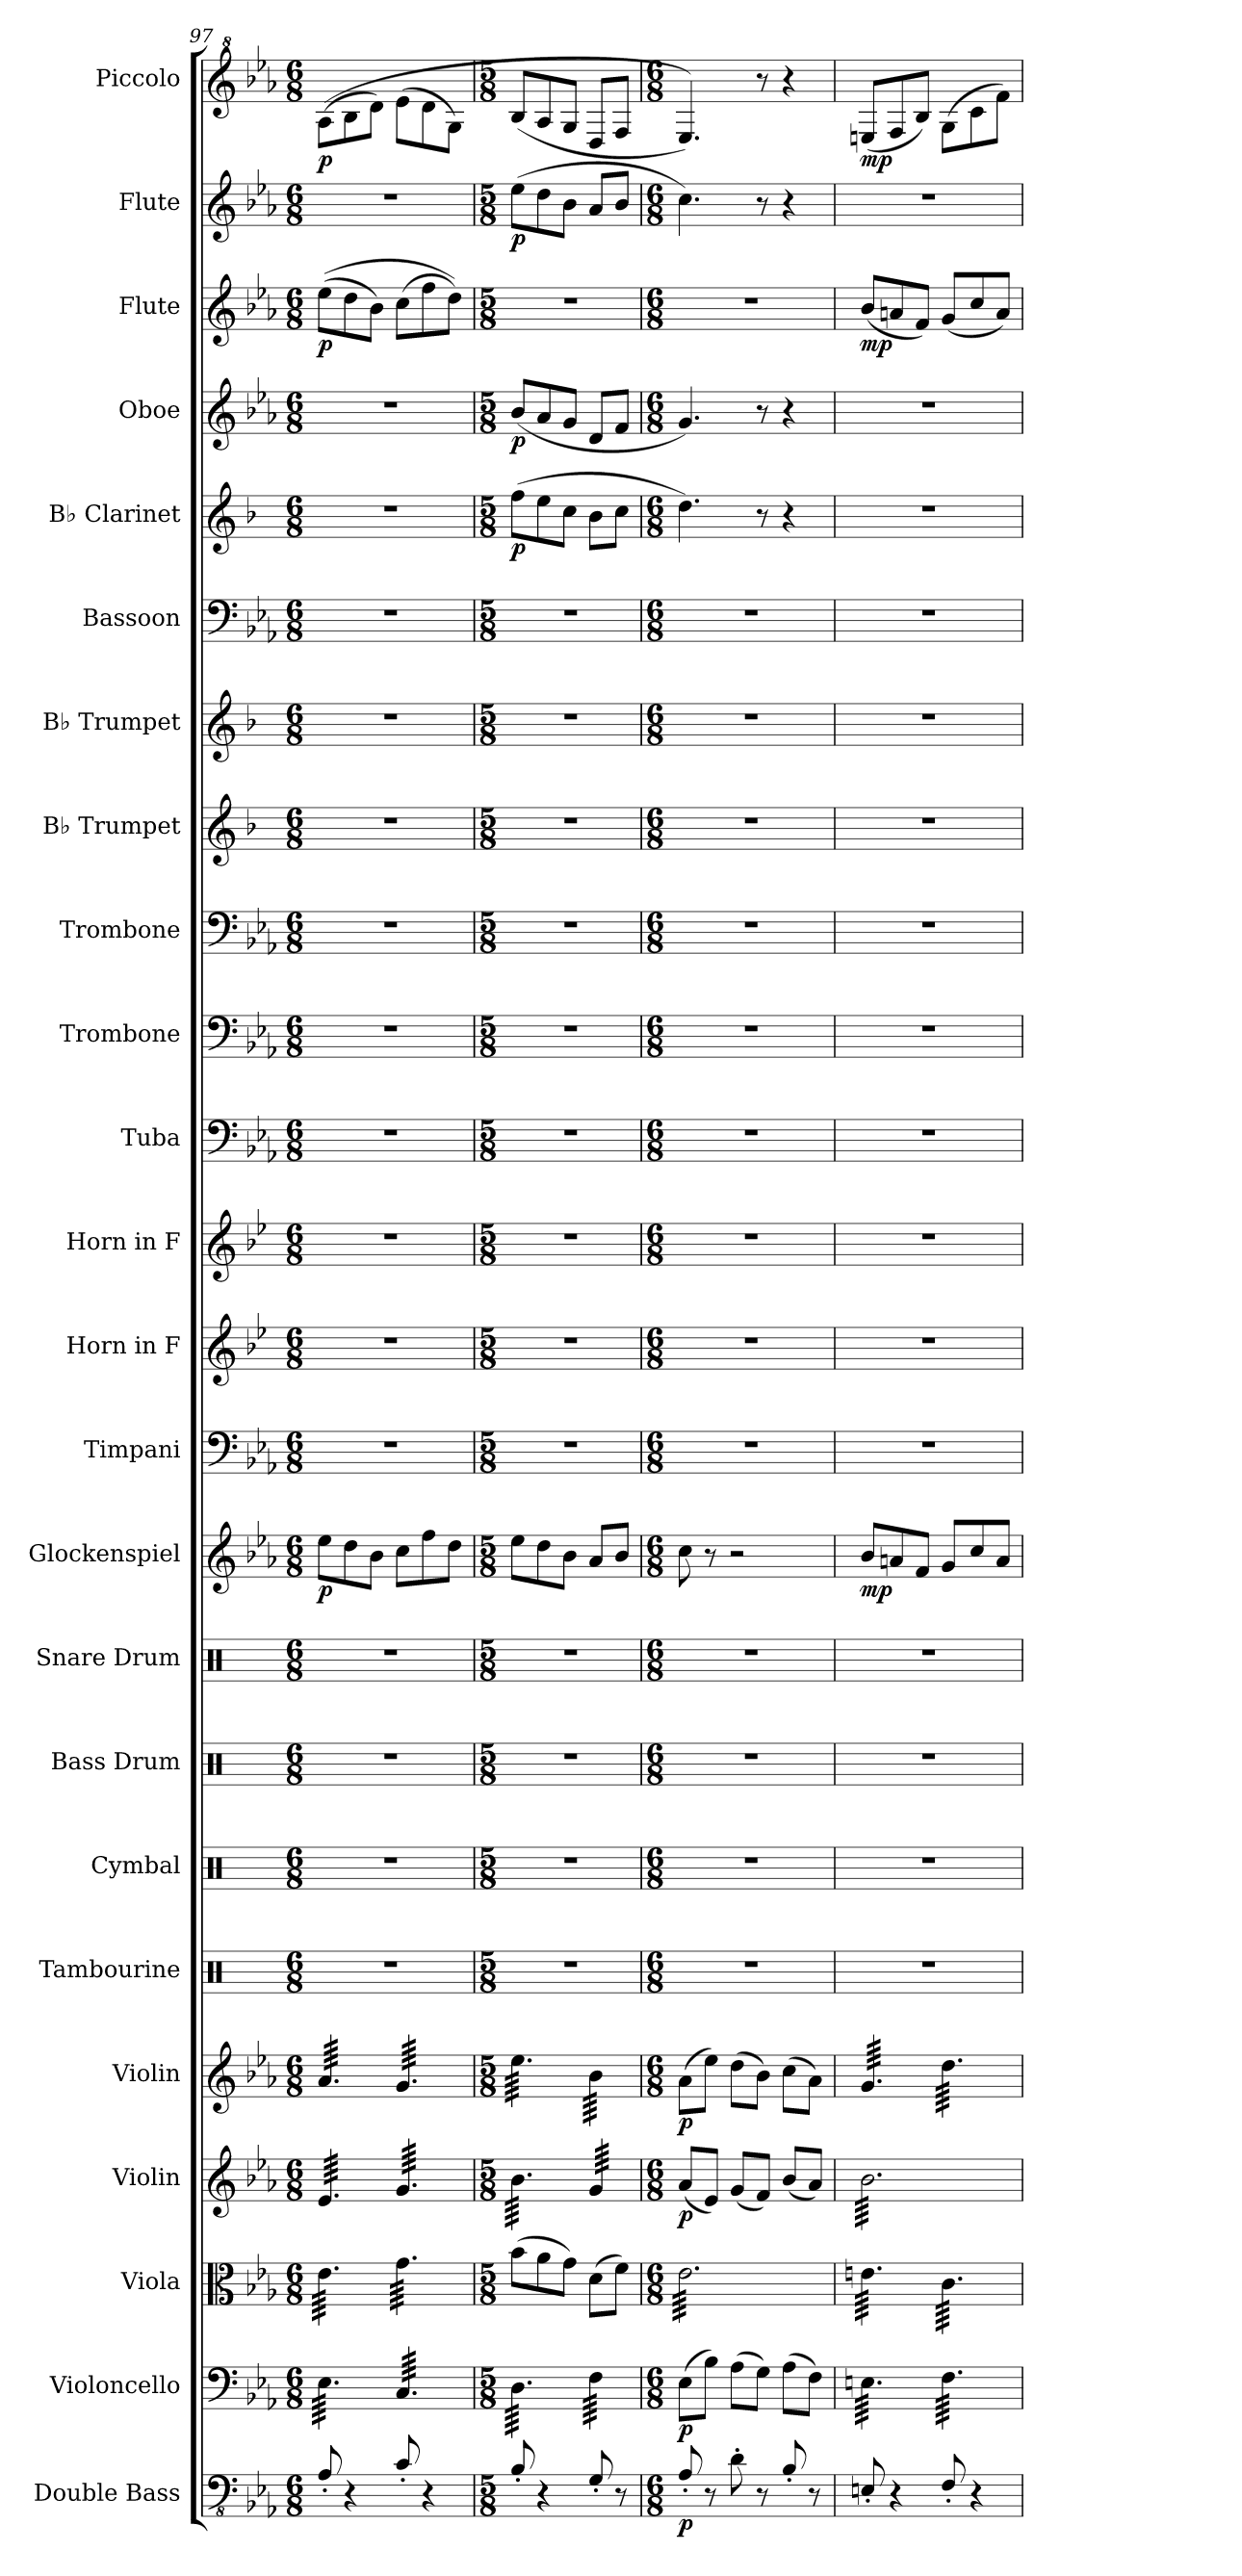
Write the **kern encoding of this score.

**kern	**dynam	**kern	**dynam	**kern	**kern	**dynam	**kern	**dynam	**kern	**kern	**kern	**kern	**kern	**dynam	**kern	**kern	**kern	**kern	**kern	**kern	**kern	**kern	**kern	**kern	**dynam	**kern	**dynam	**kern	**dynam	**kern	**dynam	**kern	**dynam
*part24	*part24	*part23	*part23	*part22	*part21	*part21	*part20	*part20	*part19	*part18	*part17	*part16	*part15	*part15	*part14	*part13	*part12	*part11	*part10	*part9	*part8	*part7	*part6	*part5	*part5	*part4	*part4	*part3	*part3	*part2	*part2	*part1	*part1
*staff24	*staff24	*staff23	*staff23	*staff22	*staff21	*staff21	*staff20	*staff20	*staff19	*staff18	*staff17	*staff16	*staff15	*staff15	*staff14	*staff13	*staff12	*staff11	*staff10	*staff9	*staff8	*staff7	*staff6	*staff5	*staff5	*staff4	*staff4	*staff3	*staff3	*staff2	*staff2	*staff1	*staff1
*I"Double Bass	*	*I"Violoncello	*	*I"Viola	*I"Violin	*	*I"Violin	*	*I"Tambourine	*I"Cymbal	*I"Bass Drum	*I"Snare Drum	*I"Glockenspiel	*	*I"Timpani	*I"Horn in F	*I"Horn in F	*I"Tuba	*I"Trombone	*I"Trombone	*I"B♭ Trumpet	*I"B♭ Trumpet	*I"Bassoon	*I"B♭ Clarinet	*	*I"Oboe	*	*I"Flute	*	*I"Flute	*	*I"Piccolo	*
*I'Db.	*	*I'Vc.	*	*I'Vla.	*I'Vln.	*	*I'Vln.	*	*I'Tamb.	*I'Cym.	*I'B. Dr.	*I'Sn. Dr.	*I'Glk.	*	*I'Timp.	*	*	*I'Tba.	*I'Tbn.	*I'Tbn.	*I'B♭ Tpt.	*I'B♭ Tpt.	*I'Bsn.	*I'B♭ Cl.	*	*I'Ob.	*	*I'Fl.	*	*I'Fl.	*	*I'Picc.	*
*clefFv4	*	*clefF4	*	*clefC3	*clefG2	*	*clefG2	*	*clefX	*clefX	*clefX	*clefX	*clefG2	*	*clefF4	*clefG2	*clefG2	*clefF4	*clefF4	*clefF4	*clefG2	*clefG2	*clefF4	*clefG2	*	*clefG2	*	*clefG2	*	*clefG2	*	*clefG^2	*
*ITrd7c12	*	*	*	*	*	*	*	*	*	*	*	*	*ITrd-14c-24	*	*	*ITrd4c7	*ITrd4c7	*	*	*	*ITrd1c2	*ITrd1c2	*	*ITrd1c2	*	*	*	*	*	*	*	*ITrd-7c-12	*
*k[b-e-a-]	*	*k[b-e-a-]	*	*k[b-e-a-]	*k[b-e-a-]	*	*k[b-e-a-]	*	*k[]	*k[]	*k[]	*k[]	*k[b-e-a-]	*	*k[b-e-a-]	*k[b-e-a-]	*k[b-e-a-]	*k[b-e-a-]	*k[b-e-a-]	*k[b-e-a-]	*k[b-e-a-]	*k[b-e-a-]	*k[b-e-a-]	*k[b-e-a-]	*	*k[b-e-a-]	*	*k[b-e-a-]	*	*k[b-e-a-]	*	*k[b-e-a-]	*
*M6/8	*	*M6/8	*	*M6/8	*M6/8	*	*M6/8	*	*M6/8	*M6/8	*M6/8	*M6/8	*M6/8	*	*M6/8	*M6/8	*M6/8	*M6/8	*M6/8	*M6/8	*M6/8	*M6/8	*M6/8	*M6/8	*	*M6/8	*	*M6/8	*	*M6/8	*	*M6/8	*
=97	=97	=97	=97	=97	=97	=97	=97	=97	=97	=97	=97	=97	=97	=97	=97	=97	=97	=97	=97	=97	=97	=97	=97	=97	=97	=97	=97	=97	=97	=97	=97	=97	=97
!	!	!	!	!	!	!	!	!	!	!	!	!	!	!LO:DY:b	!	!	!	!	!	!	!	!	!	!	!	!	!	!	!LO:DY:b	!	!	!	!LO:DY:b
*	*	*tremolo	*	*	*	*	*	*	*	*	*	*	*	*	*	*	*	*	*	*	*	*	*	*	*	*	*	*	*	*	*	*	*
*	*	*	*	*tremolo	*	*	*	*	*	*	*	*	*	*	*	*	*	*	*	*	*	*	*	*	*	*	*	*	*	*	*	*	*
*	*	*	*	*	*tremolo	*	*	*	*	*	*	*	*	*	*	*	*	*	*	*	*	*	*	*	*	*	*	*	*	*	*	*	*
*	*	*	*	*	*	*	*tremolo	*	*	*	*	*	*	*	*	*	*	*	*	*	*	*	*	*	*	*	*	*	*	*	*	*	*
8AAA-'/	.	64E-\LLLL	.	64e-\LLLL	64e-/LLLL	.	64a-/LLLL	.	2.r	2.r	2.r	2.r	8eeee-\L	p	2.r	2.r	2.r	2.r	2.r	2.r	2.r	2.r	2.r	2.r	.	2.r	.	(>(>8ee-\L	p	2.r	.	(>(>8aa-\L	p
.	.	64E-\	.	64e-\	64e-/	.	64a-/	.	.	.	.	.	.	.	.	.	.	.	.	.	.	.	.	.	.	.	.	.	.	.	.	.	.
.	.	64E-\	.	64e-\	64e-/	.	64a-/	.	.	.	.	.	.	.	.	.	.	.	.	.	.	.	.	.	.	.	.	.	.	.	.	.	.
.	.	64E-\	.	64e-\	64e-/	.	64a-/	.	.	.	.	.	.	.	.	.	.	.	.	.	.	.	.	.	.	.	.	.	.	.	.	.	.
.	.	64E-\	.	64e-\	64e-/	.	64a-/	.	.	.	.	.	.	.	.	.	.	.	.	.	.	.	.	.	.	.	.	.	.	.	.	.	.
.	.	64E-\	.	64e-\	64e-/	.	64a-/	.	.	.	.	.	.	.	.	.	.	.	.	.	.	.	.	.	.	.	.	.	.	.	.	.	.
.	.	64E-\	.	64e-\	64e-/	.	64a-/	.	.	.	.	.	.	.	.	.	.	.	.	.	.	.	.	.	.	.	.	.	.	.	.	.	.
.	.	64E-\	.	64e-\	64e-/	.	64a-/	.	.	.	.	.	.	.	.	.	.	.	.	.	.	.	.	.	.	.	.	.	.	.	.	.	.
4r	.	64E-\	.	64e-\	64e-/	.	64a-/	.	.	.	.	.	8dddd\	.	.	.	.	.	.	.	.	.	.	.	.	.	.	8dd\	.	.	.	8bb-\	.
.	.	64E-\	.	64e-\	64e-/	.	64a-/	.	.	.	.	.	.	.	.	.	.	.	.	.	.	.	.	.	.	.	.	.	.	.	.	.	.
.	.	64E-\	.	64e-\	64e-/	.	64a-/	.	.	.	.	.	.	.	.	.	.	.	.	.	.	.	.	.	.	.	.	.	.	.	.	.	.
.	.	64E-\	.	64e-\	64e-/	.	64a-/	.	.	.	.	.	.	.	.	.	.	.	.	.	.	.	.	.	.	.	.	.	.	.	.	.	.
.	.	64E-\	.	64e-\	64e-/	.	64a-/	.	.	.	.	.	.	.	.	.	.	.	.	.	.	.	.	.	.	.	.	.	.	.	.	.	.
.	.	64E-\	.	64e-\	64e-/	.	64a-/	.	.	.	.	.	.	.	.	.	.	.	.	.	.	.	.	.	.	.	.	.	.	.	.	.	.
.	.	64E-\	.	64e-\	64e-/	.	64a-/	.	.	.	.	.	.	.	.	.	.	.	.	.	.	.	.	.	.	.	.	.	.	.	.	.	.
.	.	64E-\	.	64e-\	64e-/	.	64a-/	.	.	.	.	.	.	.	.	.	.	.	.	.	.	.	.	.	.	.	.	.	.	.	.	.	.
.	.	64E-\	.	64e-\	64e-/	.	64a-/	.	.	.	.	.	8bbb-\J	.	.	.	.	.	.	.	.	.	.	.	.	.	.	8b-\J)	.	.	.	8ddd\J)	.
.	.	64E-\	.	64e-\	64e-/	.	64a-/	.	.	.	.	.	.	.	.	.	.	.	.	.	.	.	.	.	.	.	.	.	.	.	.	.	.
.	.	64E-\	.	64e-\	64e-/	.	64a-/	.	.	.	.	.	.	.	.	.	.	.	.	.	.	.	.	.	.	.	.	.	.	.	.	.	.
.	.	64E-\	.	64e-\	64e-/	.	64a-/	.	.	.	.	.	.	.	.	.	.	.	.	.	.	.	.	.	.	.	.	.	.	.	.	.	.
.	.	64E-\	.	64e-\	64e-/	.	64a-/	.	.	.	.	.	.	.	.	.	.	.	.	.	.	.	.	.	.	.	.	.	.	.	.	.	.
.	.	64E-\	.	64e-\	64e-/	.	64a-/	.	.	.	.	.	.	.	.	.	.	.	.	.	.	.	.	.	.	.	.	.	.	.	.	.	.
.	.	64E-\	.	64e-\	64e-/	.	64a-/	.	.	.	.	.	.	.	.	.	.	.	.	.	.	.	.	.	.	.	.	.	.	.	.	.	.
.	.	64E-\JJJJ	.	64e-\JJJJ	64e-/JJJJ	.	64a-/JJJJ	.	.	.	.	.	.	.	.	.	.	.	.	.	.	.	.	.	.	.	.	.	.	.	.	.	.
8CC'/	.	64C/LLLL	.	64g\LLLL	64g/LLLL	.	64g/LLLL	.	.	.	.	.	8cccc\L	.	.	.	.	.	.	.	.	.	.	.	.	.	.	(>8cc\L	.	.	.	(>8eee-\L	.
.	.	64C/	.	64g\	64g/	.	64g/	.	.	.	.	.	.	.	.	.	.	.	.	.	.	.	.	.	.	.	.	.	.	.	.	.	.
.	.	64C/	.	64g\	64g/	.	64g/	.	.	.	.	.	.	.	.	.	.	.	.	.	.	.	.	.	.	.	.	.	.	.	.	.	.
.	.	64C/	.	64g\	64g/	.	64g/	.	.	.	.	.	.	.	.	.	.	.	.	.	.	.	.	.	.	.	.	.	.	.	.	.	.
.	.	64C/	.	64g\	64g/	.	64g/	.	.	.	.	.	.	.	.	.	.	.	.	.	.	.	.	.	.	.	.	.	.	.	.	.	.
.	.	64C/	.	64g\	64g/	.	64g/	.	.	.	.	.	.	.	.	.	.	.	.	.	.	.	.	.	.	.	.	.	.	.	.	.	.
.	.	64C/	.	64g\	64g/	.	64g/	.	.	.	.	.	.	.	.	.	.	.	.	.	.	.	.	.	.	.	.	.	.	.	.	.	.
.	.	64C/	.	64g\	64g/	.	64g/	.	.	.	.	.	.	.	.	.	.	.	.	.	.	.	.	.	.	.	.	.	.	.	.	.	.
4r	.	64C/	.	64g\	64g/	.	64g/	.	.	.	.	.	8ffff\	.	.	.	.	.	.	.	.	.	.	.	.	.	.	8ff\	.	.	.	8ddd\	.
.	.	64C/	.	64g\	64g/	.	64g/	.	.	.	.	.	.	.	.	.	.	.	.	.	.	.	.	.	.	.	.	.	.	.	.	.	.
.	.	64C/	.	64g\	64g/	.	64g/	.	.	.	.	.	.	.	.	.	.	.	.	.	.	.	.	.	.	.	.	.	.	.	.	.	.
.	.	64C/	.	64g\	64g/	.	64g/	.	.	.	.	.	.	.	.	.	.	.	.	.	.	.	.	.	.	.	.	.	.	.	.	.	.
.	.	64C/	.	64g\	64g/	.	64g/	.	.	.	.	.	.	.	.	.	.	.	.	.	.	.	.	.	.	.	.	.	.	.	.	.	.
.	.	64C/	.	64g\	64g/	.	64g/	.	.	.	.	.	.	.	.	.	.	.	.	.	.	.	.	.	.	.	.	.	.	.	.	.	.
.	.	64C/	.	64g\	64g/	.	64g/	.	.	.	.	.	.	.	.	.	.	.	.	.	.	.	.	.	.	.	.	.	.	.	.	.	.
.	.	64C/	.	64g\	64g/	.	64g/	.	.	.	.	.	.	.	.	.	.	.	.	.	.	.	.	.	.	.	.	.	.	.	.	.	.
.	.	64C/	.	64g\	64g/	.	64g/	.	.	.	.	.	8dddd\J	.	.	.	.	.	.	.	.	.	.	.	.	.	.	8dd\J))	.	.	.	8gg\J)	.
.	.	64C/	.	64g\	64g/	.	64g/	.	.	.	.	.	.	.	.	.	.	.	.	.	.	.	.	.	.	.	.	.	.	.	.	.	.
.	.	64C/	.	64g\	64g/	.	64g/	.	.	.	.	.	.	.	.	.	.	.	.	.	.	.	.	.	.	.	.	.	.	.	.	.	.
.	.	64C/	.	64g\	64g/	.	64g/	.	.	.	.	.	.	.	.	.	.	.	.	.	.	.	.	.	.	.	.	.	.	.	.	.	.
.	.	64C/	.	64g\	64g/	.	64g/	.	.	.	.	.	.	.	.	.	.	.	.	.	.	.	.	.	.	.	.	.	.	.	.	.	.
.	.	64C/	.	64g\	64g/	.	64g/	.	.	.	.	.	.	.	.	.	.	.	.	.	.	.	.	.	.	.	.	.	.	.	.	.	.
.	.	64C/	.	64g\	64g/	.	64g/	.	.	.	.	.	.	.	.	.	.	.	.	.	.	.	.	.	.	.	.	.	.	.	.	.	.
.	.	64C/JJJJ	.	64g\JJJJ	64g/JJJJ	.	64g/JJJJ	.	.	.	.	.	.	.	.	.	.	.	.	.	.	.	.	.	.	.	.	.	.	.	.	.	.
*	*	*	*	*Xtremolo	*	*	*	*	*	*	*	*	*	*	*	*	*	*	*	*	*	*	*	*	*	*	*	*	*	*	*	*	*
=98	=98	=98	=98	=98	=98	=98	=98	=98	=98	=98	=98	=98	=98	=98	=98	=98	=98	=98	=98	=98	=98	=98	=98	=98	=98	=98	=98	=98	=98	=98	=98	=98	=98
*M5/8	*	*M5/8	*	*M5/8	*M5/8	*	*M5/8	*	*M5/8	*M5/8	*M5/8	*M5/8	*M5/8	*	*M5/8	*M5/8	*M5/8	*M5/8	*M5/8	*M5/8	*M5/8	*M5/8	*M5/8	*M5/8	*	*M5/8	*	*M5/8	*	*M5/8	*	*M5/8	*
!	!	!	!	!	!	!	!	!	!	!	!	!	!	!	!	!	!	!	!	!	!	!	!	!	!LO:DY:b	!	!LO:DY:b	!	!	!	!LO:DY:b	!	!
8BBB-'/	.	64D\LLLL	.	(>8b-\L	64b-\LLLL	.	64ee-\LLLL	.	8%5r	8%5r	8%5r	8%5r	8eeee-\L	.	8%5r	8%5r	8%5r	8%5r	8%5r	8%5r	8%5r	8%5r	8%5r	(>8ee-\L	p	(<8b-/L	p	8%5r	.	(>8ee-\L	p	(<8bb-/L	.
.	.	64D\	.	.	64b-\	.	64ee-\	.	.	.	.	.	.	.	.	.	.	.	.	.	.	.	.	.	.	.	.	.	.	.	.	.	.
.	.	64D\	.	.	64b-\	.	64ee-\	.	.	.	.	.	.	.	.	.	.	.	.	.	.	.	.	.	.	.	.	.	.	.	.	.	.
.	.	64D\	.	.	64b-\	.	64ee-\	.	.	.	.	.	.	.	.	.	.	.	.	.	.	.	.	.	.	.	.	.	.	.	.	.	.
.	.	64D\	.	.	64b-\	.	64ee-\	.	.	.	.	.	.	.	.	.	.	.	.	.	.	.	.	.	.	.	.	.	.	.	.	.	.
.	.	64D\	.	.	64b-\	.	64ee-\	.	.	.	.	.	.	.	.	.	.	.	.	.	.	.	.	.	.	.	.	.	.	.	.	.	.
.	.	64D\	.	.	64b-\	.	64ee-\	.	.	.	.	.	.	.	.	.	.	.	.	.	.	.	.	.	.	.	.	.	.	.	.	.	.
.	.	64D\	.	.	64b-\	.	64ee-\	.	.	.	.	.	.	.	.	.	.	.	.	.	.	.	.	.	.	.	.	.	.	.	.	.	.
4r	.	64D\	.	8a-\	64b-\	.	64ee-\	.	.	.	.	.	8dddd\	.	.	.	.	.	.	.	.	.	.	8dd\	.	8a-/	.	.	.	8dd\	.	8aa-/	.
.	.	64D\	.	.	64b-\	.	64ee-\	.	.	.	.	.	.	.	.	.	.	.	.	.	.	.	.	.	.	.	.	.	.	.	.	.	.
.	.	64D\	.	.	64b-\	.	64ee-\	.	.	.	.	.	.	.	.	.	.	.	.	.	.	.	.	.	.	.	.	.	.	.	.	.	.
.	.	64D\	.	.	64b-\	.	64ee-\	.	.	.	.	.	.	.	.	.	.	.	.	.	.	.	.	.	.	.	.	.	.	.	.	.	.
.	.	64D\	.	.	64b-\	.	64ee-\	.	.	.	.	.	.	.	.	.	.	.	.	.	.	.	.	.	.	.	.	.	.	.	.	.	.
.	.	64D\	.	.	64b-\	.	64ee-\	.	.	.	.	.	.	.	.	.	.	.	.	.	.	.	.	.	.	.	.	.	.	.	.	.	.
.	.	64D\	.	.	64b-\	.	64ee-\	.	.	.	.	.	.	.	.	.	.	.	.	.	.	.	.	.	.	.	.	.	.	.	.	.	.
.	.	64D\	.	.	64b-\	.	64ee-\	.	.	.	.	.	.	.	.	.	.	.	.	.	.	.	.	.	.	.	.	.	.	.	.	.	.
.	.	64D\	.	8g\J)	64b-\	.	64ee-\	.	.	.	.	.	8bbb-\J	.	.	.	.	.	.	.	.	.	.	8b-\J	.	8g/J	.	.	.	8b-\J	.	8gg/J	.
.	.	64D\	.	.	64b-\	.	64ee-\	.	.	.	.	.	.	.	.	.	.	.	.	.	.	.	.	.	.	.	.	.	.	.	.	.	.
.	.	64D\	.	.	64b-\	.	64ee-\	.	.	.	.	.	.	.	.	.	.	.	.	.	.	.	.	.	.	.	.	.	.	.	.	.	.
.	.	64D\	.	.	64b-\	.	64ee-\	.	.	.	.	.	.	.	.	.	.	.	.	.	.	.	.	.	.	.	.	.	.	.	.	.	.
.	.	64D\	.	.	64b-\	.	64ee-\	.	.	.	.	.	.	.	.	.	.	.	.	.	.	.	.	.	.	.	.	.	.	.	.	.	.
.	.	64D\	.	.	64b-\	.	64ee-\	.	.	.	.	.	.	.	.	.	.	.	.	.	.	.	.	.	.	.	.	.	.	.	.	.	.
.	.	64D\	.	.	64b-\	.	64ee-\	.	.	.	.	.	.	.	.	.	.	.	.	.	.	.	.	.	.	.	.	.	.	.	.	.	.
.	.	64D\JJJJ	.	.	64b-\JJJJ	.	64ee-\JJJJ	.	.	.	.	.	.	.	.	.	.	.	.	.	.	.	.	.	.	.	.	.	.	.	.	.	.
8GGG'/	.	64F\LLLL	.	(>8d\L	64g/LLLL	.	64b-\LLLL	.	.	.	.	.	8aaa-/L	.	.	.	.	.	.	.	.	.	.	8a-\L	.	8d/L	.	.	.	8a-/L	.	8dd/L	.
.	.	64F\	.	.	64g/	.	64b-\	.	.	.	.	.	.	.	.	.	.	.	.	.	.	.	.	.	.	.	.	.	.	.	.	.	.
.	.	64F\	.	.	64g/	.	64b-\	.	.	.	.	.	.	.	.	.	.	.	.	.	.	.	.	.	.	.	.	.	.	.	.	.	.
.	.	64F\	.	.	64g/	.	64b-\	.	.	.	.	.	.	.	.	.	.	.	.	.	.	.	.	.	.	.	.	.	.	.	.	.	.
.	.	64F\	.	.	64g/	.	64b-\	.	.	.	.	.	.	.	.	.	.	.	.	.	.	.	.	.	.	.	.	.	.	.	.	.	.
.	.	64F\	.	.	64g/	.	64b-\	.	.	.	.	.	.	.	.	.	.	.	.	.	.	.	.	.	.	.	.	.	.	.	.	.	.
.	.	64F\	.	.	64g/	.	64b-\	.	.	.	.	.	.	.	.	.	.	.	.	.	.	.	.	.	.	.	.	.	.	.	.	.	.
.	.	64F\	.	.	64g/	.	64b-\	.	.	.	.	.	.	.	.	.	.	.	.	.	.	.	.	.	.	.	.	.	.	.	.	.	.
8r	.	64F\	.	8f\J)	64g/	.	64b-\	.	.	.	.	.	8bbb-/J	.	.	.	.	.	.	.	.	.	.	8b-\J	.	8f/J	.	.	.	8b-/J	.	8ff/J	.
.	.	64F\	.	.	64g/	.	64b-\	.	.	.	.	.	.	.	.	.	.	.	.	.	.	.	.	.	.	.	.	.	.	.	.	.	.
.	.	64F\	.	.	64g/	.	64b-\	.	.	.	.	.	.	.	.	.	.	.	.	.	.	.	.	.	.	.	.	.	.	.	.	.	.
.	.	64F\	.	.	64g/	.	64b-\	.	.	.	.	.	.	.	.	.	.	.	.	.	.	.	.	.	.	.	.	.	.	.	.	.	.
.	.	64F\	.	.	64g/	.	64b-\	.	.	.	.	.	.	.	.	.	.	.	.	.	.	.	.	.	.	.	.	.	.	.	.	.	.
.	.	64F\	.	.	64g/	.	64b-\	.	.	.	.	.	.	.	.	.	.	.	.	.	.	.	.	.	.	.	.	.	.	.	.	.	.
.	.	64F\	.	.	64g/	.	64b-\	.	.	.	.	.	.	.	.	.	.	.	.	.	.	.	.	.	.	.	.	.	.	.	.	.	.
.	.	64F\JJJJ	.	.	64g/JJJJ	.	64b-\JJJJ	.	.	.	.	.	.	.	.	.	.	.	.	.	.	.	.	.	.	.	.	.	.	.	.	.	.
*	*	*	*	*	*	*	*Xtremolo	*	*	*	*	*	*	*	*	*	*	*	*	*	*	*	*	*	*	*	*	*	*	*	*	*	*
*	*	*	*	*	*Xtremolo	*	*	*	*	*	*	*	*	*	*	*	*	*	*	*	*	*	*	*	*	*	*	*	*	*	*	*	*
*	*	*Xtremolo	*	*	*	*	*	*	*	*	*	*	*	*	*	*	*	*	*	*	*	*	*	*	*	*	*	*	*	*	*	*	*
!!LO:PB:g=z
=99	=99	=99	=99	=99	=99	=99	=99	=99	=99	=99	=99	=99	=99	=99	=99	=99	=99	=99	=99	=99	=99	=99	=99	=99	=99	=99	=99	=99	=99	=99	=99	=99	=99
*M6/8	*	*M6/8	*	*M6/8	*M6/8	*	*M6/8	*	*M6/8	*M6/8	*M6/8	*M6/8	*M6/8	*	*M6/8	*M6/8	*M6/8	*M6/8	*M6/8	*M6/8	*M6/8	*M6/8	*M6/8	*M6/8	*	*M6/8	*	*M6/8	*	*M6/8	*	*M6/8	*
!	!LO:DY:b	!	!LO:DY:b	!	!	!LO:DY:b	!	!LO:DY:b	!	!	!	!	!	!	!	!	!	!	!	!	!	!	!	!	!	!	!	!	!	!	!	!	!
*	*	*	*	*tremolo	*	*	*	*	*	*	*	*	*	*	*	*	*	*	*	*	*	*	*	*	*	*	*	*	*	*	*	*	*
8AAA-'/	p	(>8E-\L	p	64e-\LLLL	(<8a-/L	p	(>8a-\L	p	2.r	2.r	2.r	2.r	8cccc\	.	2.r	2.r	2.r	2.r	2.r	2.r	2.r	2.r	2.r	4.cc\)	.	4.g/)	.	2.r	.	4.cc\)	.	4.ee-/))	.
.	.	.	.	64e-\	.	.	.	.	.	.	.	.	.	.	.	.	.	.	.	.	.	.	.	.	.	.	.	.	.	.	.	.	.
.	.	.	.	64e-\	.	.	.	.	.	.	.	.	.	.	.	.	.	.	.	.	.	.	.	.	.	.	.	.	.	.	.	.	.
.	.	.	.	64e-\	.	.	.	.	.	.	.	.	.	.	.	.	.	.	.	.	.	.	.	.	.	.	.	.	.	.	.	.	.
.	.	.	.	64e-\	.	.	.	.	.	.	.	.	.	.	.	.	.	.	.	.	.	.	.	.	.	.	.	.	.	.	.	.	.
.	.	.	.	64e-\	.	.	.	.	.	.	.	.	.	.	.	.	.	.	.	.	.	.	.	.	.	.	.	.	.	.	.	.	.
.	.	.	.	64e-\	.	.	.	.	.	.	.	.	.	.	.	.	.	.	.	.	.	.	.	.	.	.	.	.	.	.	.	.	.
.	.	.	.	64e-\	.	.	.	.	.	.	.	.	.	.	.	.	.	.	.	.	.	.	.	.	.	.	.	.	.	.	.	.	.
8r	.	8B-\J)	.	64e-\	8e-/J)	.	8ee-\J)	.	.	.	.	.	8r	.	.	.	.	.	.	.	.	.	.	.	.	.	.	.	.	.	.	.	.
.	.	.	.	64e-\	.	.	.	.	.	.	.	.	.	.	.	.	.	.	.	.	.	.	.	.	.	.	.	.	.	.	.	.	.
.	.	.	.	64e-\	.	.	.	.	.	.	.	.	.	.	.	.	.	.	.	.	.	.	.	.	.	.	.	.	.	.	.	.	.
.	.	.	.	64e-\	.	.	.	.	.	.	.	.	.	.	.	.	.	.	.	.	.	.	.	.	.	.	.	.	.	.	.	.	.
.	.	.	.	64e-\	.	.	.	.	.	.	.	.	.	.	.	.	.	.	.	.	.	.	.	.	.	.	.	.	.	.	.	.	.
.	.	.	.	64e-\	.	.	.	.	.	.	.	.	.	.	.	.	.	.	.	.	.	.	.	.	.	.	.	.	.	.	.	.	.
.	.	.	.	64e-\	.	.	.	.	.	.	.	.	.	.	.	.	.	.	.	.	.	.	.	.	.	.	.	.	.	.	.	.	.
.	.	.	.	64e-\	.	.	.	.	.	.	.	.	.	.	.	.	.	.	.	.	.	.	.	.	.	.	.	.	.	.	.	.	.
8DD'\	.	(>8A-\L	.	64e-\	(<8g/L	.	(>8dd\L	.	.	.	.	.	2r	.	.	.	.	.	.	.	.	.	.	.	.	.	.	.	.	.	.	.	.
.	.	.	.	64e-\	.	.	.	.	.	.	.	.	.	.	.	.	.	.	.	.	.	.	.	.	.	.	.	.	.	.	.	.	.
.	.	.	.	64e-\	.	.	.	.	.	.	.	.	.	.	.	.	.	.	.	.	.	.	.	.	.	.	.	.	.	.	.	.	.
.	.	.	.	64e-\	.	.	.	.	.	.	.	.	.	.	.	.	.	.	.	.	.	.	.	.	.	.	.	.	.	.	.	.	.
.	.	.	.	64e-\	.	.	.	.	.	.	.	.	.	.	.	.	.	.	.	.	.	.	.	.	.	.	.	.	.	.	.	.	.
.	.	.	.	64e-\	.	.	.	.	.	.	.	.	.	.	.	.	.	.	.	.	.	.	.	.	.	.	.	.	.	.	.	.	.
.	.	.	.	64e-\	.	.	.	.	.	.	.	.	.	.	.	.	.	.	.	.	.	.	.	.	.	.	.	.	.	.	.	.	.
.	.	.	.	64e-\	.	.	.	.	.	.	.	.	.	.	.	.	.	.	.	.	.	.	.	.	.	.	.	.	.	.	.	.	.
8r	.	8G\J)	.	64e-\	8f/J)	.	8b-\J)	.	.	.	.	.	.	.	.	.	.	.	.	.	.	.	.	8r	.	8r	.	.	.	8r	.	8r	.
.	.	.	.	64e-\	.	.	.	.	.	.	.	.	.	.	.	.	.	.	.	.	.	.	.	.	.	.	.	.	.	.	.	.	.
.	.	.	.	64e-\	.	.	.	.	.	.	.	.	.	.	.	.	.	.	.	.	.	.	.	.	.	.	.	.	.	.	.	.	.
.	.	.	.	64e-\	.	.	.	.	.	.	.	.	.	.	.	.	.	.	.	.	.	.	.	.	.	.	.	.	.	.	.	.	.
.	.	.	.	64e-\	.	.	.	.	.	.	.	.	.	.	.	.	.	.	.	.	.	.	.	.	.	.	.	.	.	.	.	.	.
.	.	.	.	64e-\	.	.	.	.	.	.	.	.	.	.	.	.	.	.	.	.	.	.	.	.	.	.	.	.	.	.	.	.	.
.	.	.	.	64e-\	.	.	.	.	.	.	.	.	.	.	.	.	.	.	.	.	.	.	.	.	.	.	.	.	.	.	.	.	.
.	.	.	.	64e-\	.	.	.	.	.	.	.	.	.	.	.	.	.	.	.	.	.	.	.	.	.	.	.	.	.	.	.	.	.
8BBB-'/	.	(>8A-\L	.	64e-\	(<8b-/L	.	(>8cc\L	.	.	.	.	.	.	.	.	.	.	.	.	.	.	.	.	4r	.	4r	.	.	.	4r	.	4r	.
.	.	.	.	64e-\	.	.	.	.	.	.	.	.	.	.	.	.	.	.	.	.	.	.	.	.	.	.	.	.	.	.	.	.	.
.	.	.	.	64e-\	.	.	.	.	.	.	.	.	.	.	.	.	.	.	.	.	.	.	.	.	.	.	.	.	.	.	.	.	.
.	.	.	.	64e-\	.	.	.	.	.	.	.	.	.	.	.	.	.	.	.	.	.	.	.	.	.	.	.	.	.	.	.	.	.
.	.	.	.	64e-\	.	.	.	.	.	.	.	.	.	.	.	.	.	.	.	.	.	.	.	.	.	.	.	.	.	.	.	.	.
.	.	.	.	64e-\	.	.	.	.	.	.	.	.	.	.	.	.	.	.	.	.	.	.	.	.	.	.	.	.	.	.	.	.	.
.	.	.	.	64e-\	.	.	.	.	.	.	.	.	.	.	.	.	.	.	.	.	.	.	.	.	.	.	.	.	.	.	.	.	.
.	.	.	.	64e-\	.	.	.	.	.	.	.	.	.	.	.	.	.	.	.	.	.	.	.	.	.	.	.	.	.	.	.	.	.
8r	.	8F\J)	.	64e-\	8a-/J)	.	8a-\J)	.	.	.	.	.	.	.	.	.	.	.	.	.	.	.	.	.	.	.	.	.	.	.	.	.	.
.	.	.	.	64e-\	.	.	.	.	.	.	.	.	.	.	.	.	.	.	.	.	.	.	.	.	.	.	.	.	.	.	.	.	.
.	.	.	.	64e-\	.	.	.	.	.	.	.	.	.	.	.	.	.	.	.	.	.	.	.	.	.	.	.	.	.	.	.	.	.
.	.	.	.	64e-\	.	.	.	.	.	.	.	.	.	.	.	.	.	.	.	.	.	.	.	.	.	.	.	.	.	.	.	.	.
.	.	.	.	64e-\	.	.	.	.	.	.	.	.	.	.	.	.	.	.	.	.	.	.	.	.	.	.	.	.	.	.	.	.	.
.	.	.	.	64e-\	.	.	.	.	.	.	.	.	.	.	.	.	.	.	.	.	.	.	.	.	.	.	.	.	.	.	.	.	.
.	.	.	.	64e-\	.	.	.	.	.	.	.	.	.	.	.	.	.	.	.	.	.	.	.	.	.	.	.	.	.	.	.	.	.
.	.	.	.	64e-\JJJJ	.	.	.	.	.	.	.	.	.	.	.	.	.	.	.	.	.	.	.	.	.	.	.	.	.	.	.	.	.
=100	=100	=100	=100	=100	=100	=100	=100	=100	=100	=100	=100	=100	=100	=100	=100	=100	=100	=100	=100	=100	=100	=100	=100	=100	=100	=100	=100	=100	=100	=100	=100	=100	=100
!	!	!	!	!	!	!	!	!	!	!	!	!	!	!LO:DY:b	!	!	!	!	!	!	!	!	!	!	!	!	!	!	!LO:DY:b	!	!	!	!LO:DY:b
*	*	*tremolo	*	*	*	*	*	*	*	*	*	*	*	*	*	*	*	*	*	*	*	*	*	*	*	*	*	*	*	*	*	*	*
*	*	*	*	*	*tremolo	*	*	*	*	*	*	*	*	*	*	*	*	*	*	*	*	*	*	*	*	*	*	*	*	*	*	*	*
*	*	*	*	*	*	*	*tremolo	*	*	*	*	*	*	*	*	*	*	*	*	*	*	*	*	*	*	*	*	*	*	*	*	*	*
8EEEn'/	.	64En\LLLL	.	64en\LLLL	64b-\LLLL	.	64g/LLLL	.	2.r	2.r	2.r	2.r	8bbb-/L	mp	2.r	2.r	2.r	2.r	2.r	2.r	2.r	2.r	2.r	2.r	.	2.r	.	(<8b-/L	mp	2.r	.	(<8een/L	mp
.	.	64En\	.	64en\	64b-\	.	64g/	.	.	.	.	.	.	.	.	.	.	.	.	.	.	.	.	.	.	.	.	.	.	.	.	.	.
.	.	64En\	.	64en\	64b-\	.	64g/	.	.	.	.	.	.	.	.	.	.	.	.	.	.	.	.	.	.	.	.	.	.	.	.	.	.
.	.	64En\	.	64en\	64b-\	.	64g/	.	.	.	.	.	.	.	.	.	.	.	.	.	.	.	.	.	.	.	.	.	.	.	.	.	.
.	.	64En\	.	64en\	64b-\	.	64g/	.	.	.	.	.	.	.	.	.	.	.	.	.	.	.	.	.	.	.	.	.	.	.	.	.	.
.	.	64En\	.	64en\	64b-\	.	64g/	.	.	.	.	.	.	.	.	.	.	.	.	.	.	.	.	.	.	.	.	.	.	.	.	.	.
.	.	64En\	.	64en\	64b-\	.	64g/	.	.	.	.	.	.	.	.	.	.	.	.	.	.	.	.	.	.	.	.	.	.	.	.	.	.
.	.	64En\	.	64en\	64b-\	.	64g/	.	.	.	.	.	.	.	.	.	.	.	.	.	.	.	.	.	.	.	.	.	.	.	.	.	.
4r	.	64En\	.	64en\	64b-\	.	64g/	.	.	.	.	.	8aaan/	.	.	.	.	.	.	.	.	.	.	.	.	.	.	8an/	.	.	.	8ff/	.
.	.	64En\	.	64en\	64b-\	.	64g/	.	.	.	.	.	.	.	.	.	.	.	.	.	.	.	.	.	.	.	.	.	.	.	.	.	.
.	.	64En\	.	64en\	64b-\	.	64g/	.	.	.	.	.	.	.	.	.	.	.	.	.	.	.	.	.	.	.	.	.	.	.	.	.	.
.	.	64En\	.	64en\	64b-\	.	64g/	.	.	.	.	.	.	.	.	.	.	.	.	.	.	.	.	.	.	.	.	.	.	.	.	.	.
.	.	64En\	.	64en\	64b-\	.	64g/	.	.	.	.	.	.	.	.	.	.	.	.	.	.	.	.	.	.	.	.	.	.	.	.	.	.
.	.	64En\	.	64en\	64b-\	.	64g/	.	.	.	.	.	.	.	.	.	.	.	.	.	.	.	.	.	.	.	.	.	.	.	.	.	.
.	.	64En\	.	64en\	64b-\	.	64g/	.	.	.	.	.	.	.	.	.	.	.	.	.	.	.	.	.	.	.	.	.	.	.	.	.	.
.	.	64En\	.	64en\	64b-\	.	64g/	.	.	.	.	.	.	.	.	.	.	.	.	.	.	.	.	.	.	.	.	.	.	.	.	.	.
.	.	64En\	.	64en\	64b-\	.	64g/	.	.	.	.	.	8fff/J	.	.	.	.	.	.	.	.	.	.	.	.	.	.	8f/J)	.	.	.	8bb-/J)	.
.	.	64En\	.	64en\	64b-\	.	64g/	.	.	.	.	.	.	.	.	.	.	.	.	.	.	.	.	.	.	.	.	.	.	.	.	.	.
.	.	64En\	.	64en\	64b-\	.	64g/	.	.	.	.	.	.	.	.	.	.	.	.	.	.	.	.	.	.	.	.	.	.	.	.	.	.
.	.	64En\	.	64en\	64b-\	.	64g/	.	.	.	.	.	.	.	.	.	.	.	.	.	.	.	.	.	.	.	.	.	.	.	.	.	.
.	.	64En\	.	64en\	64b-\	.	64g/	.	.	.	.	.	.	.	.	.	.	.	.	.	.	.	.	.	.	.	.	.	.	.	.	.	.
.	.	64En\	.	64en\	64b-\	.	64g/	.	.	.	.	.	.	.	.	.	.	.	.	.	.	.	.	.	.	.	.	.	.	.	.	.	.
.	.	64En\	.	64en\	64b-\	.	64g/	.	.	.	.	.	.	.	.	.	.	.	.	.	.	.	.	.	.	.	.	.	.	.	.	.	.
.	.	64En\JJJJ	.	64en\JJJJ	64b-\	.	64g/JJJJ	.	.	.	.	.	.	.	.	.	.	.	.	.	.	.	.	.	.	.	.	.	.	.	.	.	.
8FFF'/	.	64F\LLLL	.	64c\LLLL	64b-\	.	64dd\LLLL	.	.	.	.	.	8ggg/L	.	.	.	.	.	.	.	.	.	.	.	.	.	.	(<8g/L	.	.	.	(>8gg\L	.
.	.	64F\	.	64c\	64b-\	.	64dd\	.	.	.	.	.	.	.	.	.	.	.	.	.	.	.	.	.	.	.	.	.	.	.	.	.	.
.	.	64F\	.	64c\	64b-\	.	64dd\	.	.	.	.	.	.	.	.	.	.	.	.	.	.	.	.	.	.	.	.	.	.	.	.	.	.
.	.	64F\	.	64c\	64b-\	.	64dd\	.	.	.	.	.	.	.	.	.	.	.	.	.	.	.	.	.	.	.	.	.	.	.	.	.	.
.	.	64F\	.	64c\	64b-\	.	64dd\	.	.	.	.	.	.	.	.	.	.	.	.	.	.	.	.	.	.	.	.	.	.	.	.	.	.
.	.	64F\	.	64c\	64b-\	.	64dd\	.	.	.	.	.	.	.	.	.	.	.	.	.	.	.	.	.	.	.	.	.	.	.	.	.	.
.	.	64F\	.	64c\	64b-\	.	64dd\	.	.	.	.	.	.	.	.	.	.	.	.	.	.	.	.	.	.	.	.	.	.	.	.	.	.
.	.	64F\	.	64c\	64b-\	.	64dd\	.	.	.	.	.	.	.	.	.	.	.	.	.	.	.	.	.	.	.	.	.	.	.	.	.	.
4r	.	64F\	.	64c\	64b-\	.	64dd\	.	.	.	.	.	8cccc/	.	.	.	.	.	.	.	.	.	.	.	.	.	.	8cc/	.	.	.	8ccc\	.
.	.	64F\	.	64c\	64b-\	.	64dd\	.	.	.	.	.	.	.	.	.	.	.	.	.	.	.	.	.	.	.	.	.	.	.	.	.	.
.	.	64F\	.	64c\	64b-\	.	64dd\	.	.	.	.	.	.	.	.	.	.	.	.	.	.	.	.	.	.	.	.	.	.	.	.	.	.
.	.	64F\	.	64c\	64b-\	.	64dd\	.	.	.	.	.	.	.	.	.	.	.	.	.	.	.	.	.	.	.	.	.	.	.	.	.	.
.	.	64F\	.	64c\	64b-\	.	64dd\	.	.	.	.	.	.	.	.	.	.	.	.	.	.	.	.	.	.	.	.	.	.	.	.	.	.
.	.	64F\	.	64c\	64b-\	.	64dd\	.	.	.	.	.	.	.	.	.	.	.	.	.	.	.	.	.	.	.	.	.	.	.	.	.	.
.	.	64F\	.	64c\	64b-\	.	64dd\	.	.	.	.	.	.	.	.	.	.	.	.	.	.	.	.	.	.	.	.	.	.	.	.	.	.
.	.	64F\	.	64c\	64b-\	.	64dd\	.	.	.	.	.	.	.	.	.	.	.	.	.	.	.	.	.	.	.	.	.	.	.	.	.	.
.	.	64F\	.	64c\	64b-\	.	64dd\	.	.	.	.	.	8aaa/J	.	.	.	.	.	.	.	.	.	.	.	.	.	.	8a/J)	.	.	.	8fff\J)	.
.	.	64F\	.	64c\	64b-\	.	64dd\	.	.	.	.	.	.	.	.	.	.	.	.	.	.	.	.	.	.	.	.	.	.	.	.	.	.
.	.	64F\	.	64c\	64b-\	.	64dd\	.	.	.	.	.	.	.	.	.	.	.	.	.	.	.	.	.	.	.	.	.	.	.	.	.	.
.	.	64F\	.	64c\	64b-\	.	64dd\	.	.	.	.	.	.	.	.	.	.	.	.	.	.	.	.	.	.	.	.	.	.	.	.	.	.
.	.	64F\	.	64c\	64b-\	.	64dd\	.	.	.	.	.	.	.	.	.	.	.	.	.	.	.	.	.	.	.	.	.	.	.	.	.	.
.	.	64F\	.	64c\	64b-\	.	64dd\	.	.	.	.	.	.	.	.	.	.	.	.	.	.	.	.	.	.	.	.	.	.	.	.	.	.
.	.	64F\	.	64c\	64b-\	.	64dd\	.	.	.	.	.	.	.	.	.	.	.	.	.	.	.	.	.	.	.	.	.	.	.	.	.	.
.	.	64F\JJJJ	.	64c\JJJJ	64b-\JJJJ	.	64dd\JJJJ	.	.	.	.	.	.	.	.	.	.	.	.	.	.	.	.	.	.	.	.	.	.	.	.	.	.
*	*	*	*	*	*	*	*Xtremolo	*	*	*	*	*	*	*	*	*	*	*	*	*	*	*	*	*	*	*	*	*	*	*	*	*	*
*	*	*	*	*	*Xtremolo	*	*	*	*	*	*	*	*	*	*	*	*	*	*	*	*	*	*	*	*	*	*	*	*	*	*	*	*
*	*	*	*	*Xtremolo	*	*	*	*	*	*	*	*	*	*	*	*	*	*	*	*	*	*	*	*	*	*	*	*	*	*	*	*	*
*	*	*Xtremolo	*	*	*	*	*	*	*	*	*	*	*	*	*	*	*	*	*	*	*	*	*	*	*	*	*	*	*	*	*	*	*
=	=	=	=	=	=	=	=	=	=	=	=	=	=	=	=	=	=	=	=	=	=	=	=	=	=	=	=	=	=	=	=	=	=
*-	*-	*-	*-	*-	*-	*-	*-	*-	*-	*-	*-	*-	*-	*-	*-	*-	*-	*-	*-	*-	*-	*-	*-	*-	*-	*-	*-	*-	*-	*-	*-	*-	*-
